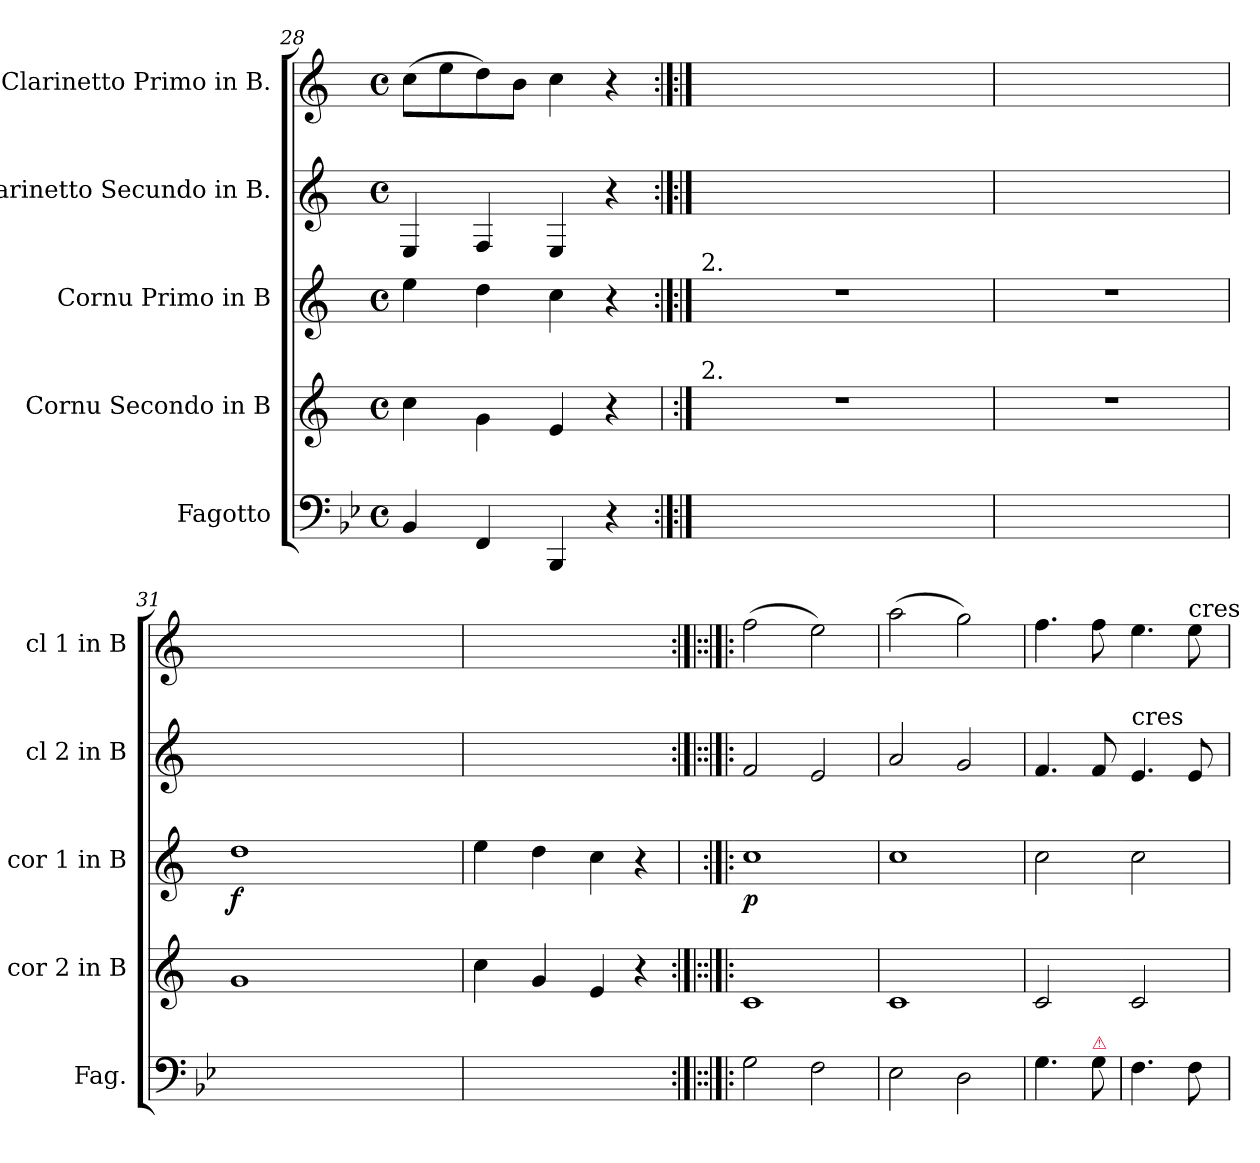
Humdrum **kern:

**kern	**dynam	**kern	**dynam	**kern	**dynam	**kern	**dynam	**kern	**dynam
*part5	*part5	*part4	*part4	*part3	*part3	*part2	*part2	*part1	*part1
*staff5	*staff5	*staff4	*staff4	*staff3	*staff3	*staff2	*staff2	*staff1	*staff1
*I"Fagotto	*	*I"Cornu Secondo in B	*	*I"Cornu Primo in B	*	*I"Clarinetto Secundo in B.	*	*I"Clarinetto Primo in B.	*
*I'Fag.	*	*I'cor 2 in B	*	*I'cor 1 in B	*	*I'cl 2 in B	*	*I'cl 1 in B	*
*clefF4	*	*clefG2	*	*clefG2	*	*clefG2	*	*clefG2	*
*	*	*ITrd1c2	*	*ITrd1c2	*	*ITrd1c2	*	*ITrd1c2	*
*k[b-e-]	*	*k[b-e-]	*	*k[b-e-]	*	*k[b-e-]	*	*k[b-e-]	*
*M4/4	*	*M4/4	*	*M4/4	*	*M4/4	*	*M4/4	*
*met(c)	*	*met(c)	*	*met(c)	*	*met(c)	*	*met(c)	*
=28	=28	=28	=28	=28	=28	=28	=28	=28	=28
4BB-/	.	4b-\	.	4dd\	.	4D/	.	(8b-\L	.
.	.	.	.	.	.	.	.	8dd\	.
4FF/	.	4f\	.	4cc\	.	4E-/	.	8cc\)	.
.	.	.	.	.	.	.	.	8a\J	.
4BBB-/	.	4d/	.	4b-\	.	4D/	.	4b-\	.
4r	.	4r	.	4r	.	4r	.	4r	.
=29:|!	=29:|!	=29	=29:|!	=29:|!	=29:|!	=29:|!	=29:|!	=29:|!	=29:|!
!	!	!	!	!LO:TX:a:t=2.	!	!	!	!	!
!	!	!LO:TX:a:t=2.	!	!	!	!	!	!	!
1F\yy	.	1r	.	1r	.	1e-/yy	.	8ff\yy	.
.	.	.	.	.	.	.	.	8ee-\yy	.
.	.	.	.	.	.	.	.	8ee-\yy	.
.	.	.	.	.	.	.	.	8dd\yy	.
.	.	.	.	.	.	.	.	8dd\yy	.
.	.	.	.	.	.	.	.	8ee-\yy	.
.	.	.	.	.	.	.	.	8cc\yy	.
.	.	.	.	.	.	.	.	8a\yy	.
=30	=30	=30	=30	=30	=30	=30	=30	=30	=30
4B-\yy	.	1r	.	1r	.	4d/yy	.	4b-\yy	.
4F\yy	.	.	.	.	.	4a\yy	.	4cc\yy	.
4BB-/yy	.	.	.	.	.	4b-\yy	.	4dd\yy	.
4ryy	.	.	.	.	.	4ryy	.	4ryy	.
=31	=31	=31	=31	=31	=31	=31	=31	=31	=31
!	!	!	!LO:DY:rj	!	!	!	!	!	!
1FF/yy	.	1f/	fu	1cc\	f	1E-/yy	.	8ff\Lyy	.
.	.	.	.	.	.	.	.	8ee-\yy	.
.	.	.	.	.	.	.	.	8ee-\yy	.
.	.	.	.	.	.	.	.	8dd\Jyy	.
.	.	.	.	.	.	.	.	8dd\Lyy	.
.	.	.	.	.	.	.	.	8ee-\yy	.
.	.	.	.	.	.	.	.	8cc\yy	.
.	.	.	.	.	.	.	.	8a\Jyy	.
=32	=32	=32	=32	=32	=32	=32	=32	=32	=32
4BB-/yy	.	4b-\	.	4dd\	.	4D/yy	.	8b-\Lyy	.
.	.	.	.	.	.	.	.	8dd\yy	.
4FF/yy	.	4f/	.	4cc\	.	4E-/yy	.	8cc\yy	.
.	.	.	.	.	.	.	.	8a\Jyy	.
4BBB-/yy	.	4d/	.	4b-\	.	4D/yy	.	4b-\yy	.
4ryy	.	4r	.	4r	.	4ryy	.	4ryy	.
=33:|!|:	=33:|!|:	=33:|!|:	=33:|!|:	=33	=33:|!|:	=33:|!|:	=33:|!|:	=33:|!|:	=33:|!|:
!	!LO:DY:rj	!	!LO:DY:rj	!	!	!	!LO:DY:rj	!	!LO:DY:rj
2G\	p&colon;	1B-/	p&colon;	1b-\	p	2e-/	p&colon;	(2ee-\	p&colon;
2F\	.	.	.	.	.	2d/	.	2dd\)	.
=34	=34	=34	=34	=34	=34	=34	=34	=34	=34
2E-\	.	1B-/	.	1b-\	.	2g/	.	(2gg\	.
2D\	.	.	.	.	.	2f/	.	2ff\)	.
=35	=35	=35	=35	=35	=35	=35	=35	=35	=35
4.G\	.	2B-/	.	2b-\	.	4.e-/	.	4.ee-\	.
!LO:TX:a:color=crimson:t=⚠	!	!	!	!	!	!	!	!	!
8G\	.	.	.	.	.	8e-/	.	8ee-\	.
=	=-	=-	=-	=-	=-	=-	=-	=-	=-
!	!	!	!	!	!	!LO:TX:t=cres	!	!	!
4.F\	.	2B-/	.	2b-\	.	4.d/	.	4.dd\	.
!	!	!	!	!	!	!	!	!LO:TX:t=cres	!
8F\	.	.	.	.	.	8d/	.	8dd\	.
=	=	=	=	=	=	=	=	=	=
*-	*-	*-	*-	*-	*-	*-	*-	*-	*-
